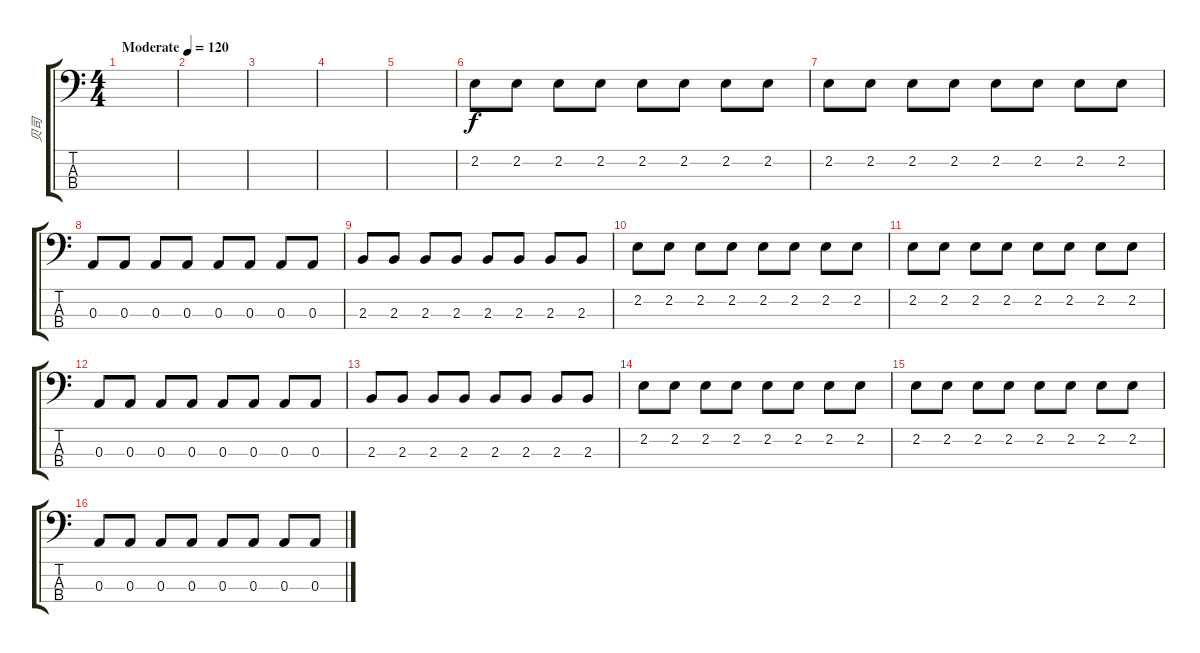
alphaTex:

\track ("贝司" "贝司") {instrument electricbassfinger}
\staff {score tabs}
\tuning (G2 D2 A1 E1) {hide}
\ts (4 4)
\tempo (120 "Moderate")
\clef f4
\ks c
|
|
|
|
|
2.2.8 2.2.8 2.2.8 2.2.8 2.2.8 2.2.8 2.2.8 2.2.8 |
2.2.8 2.2.8 2.2.8 2.2.8 2.2.8 2.2.8 2.2.8 2.2.8 |
0.3.8 0.3.8 0.3.8 0.3.8 0.3.8 0.3.8 0.3.8 0.3.8 |
2.3.8 2.3.8 2.3.8 2.3.8 2.3.8 2.3.8 2.3.8 2.3.8 |
2.2.8 2.2.8 2.2.8 2.2.8 2.2.8 2.2.8 2.2.8 2.2.8 |
2.2.8 2.2.8 2.2.8 2.2.8 2.2.8 2.2.8 2.2.8 2.2.8 |
0.3.8 0.3.8 0.3.8 0.3.8 0.3.8 0.3.8 0.3.8 0.3.8 |
2.3.8 2.3.8 2.3.8 2.3.8 2.3.8 2.3.8 2.3.8 2.3.8 |
2.2.8 2.2.8 2.2.8 2.2.8 2.2.8 2.2.8 2.2.8{txt ""} 2.2.8 |
2.2.8 2.2.8 2.2.8 2.2.8 2.2.8 2.2.8 2.2.8 2.2.8 |
0.3.8 0.3.8 0.3.8 0.3.8 0.3.8 0.3.8 0.3.8 0.3.8
